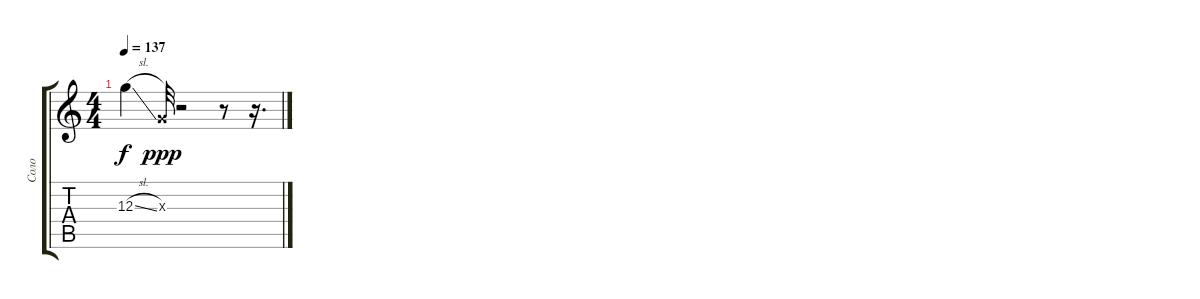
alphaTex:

\track ("Соло" "Соло") {instrument electricguitarjazz}
\staff {score tabs}
\tuning (E4 B3 G3 D3 A2 E2) {hide}
\ts (4 4)
\tempo 137
\clef g2
\ks c
12.3{sl}.4{dy f} 0.3{x}.32{dy ppp} r.2 r.8 r.16{d}
